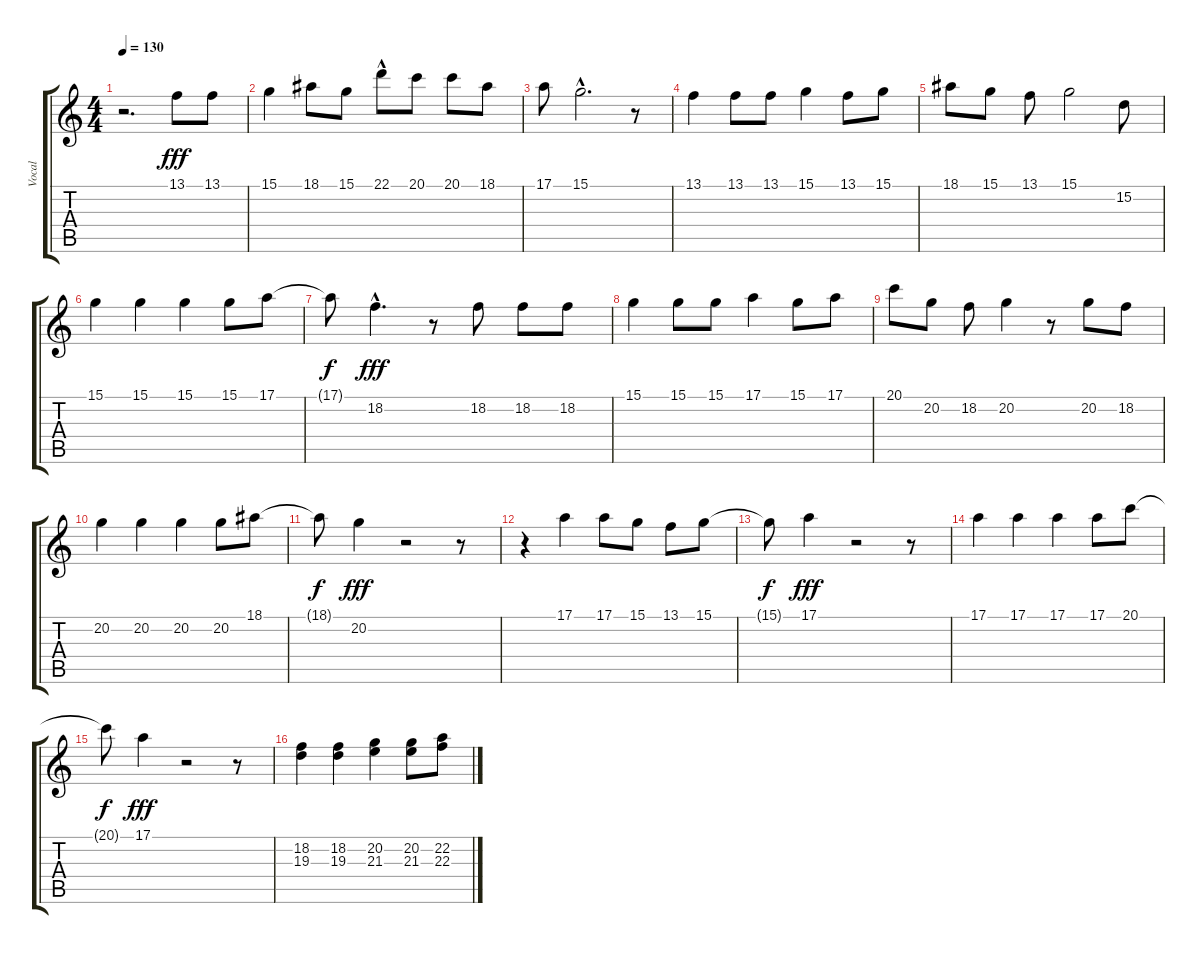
\track ("Vocal" "Vocal") {instrument englishhorn}
\staff {score tabs}
\tuning (E4 B3 G3 D3 A2 E2) {hide}
\ts (4 4)
\tempo 130
\clef g2
\ks c
r.2{d dy fff} 13.1.8 13.1.8 |
15.1.4 18.1.8 15.1.8 22.1{hac}.8 20.1.8 20.1.8 18.1.8 |
17.1.8 15.1{hac}.2{d} r.8 |
13.1.4 13.1.8 13.1.8 15.1.4 13.1.8 15.1.8 |
18.1.8 15.1.8 13.1.8 15.1.2 15.2.8 |
15.1.4 15.1.4 15.1.4 15.1.8 17.1.8 |
17.1{t}.8{dy f} 18.2{hac}.4{d dy fff} r.8 18.2.8 18.2.8 18.2.8 |
15.1.4 15.1.8 15.1.8 17.1.4 15.1.8 17.1.8 |
20.1.8 20.2.8 18.2.8 20.2.4 r.8 20.2.8 18.2.8 |
20.2.4 20.2.4 20.2.4 20.2.8 18.1.8 |
18.1{t}.8{dy f} 20.2.4{dy fff} r.2 r.8 |
r.4 17.1.4 17.1.8 15.1.8 13.1.8 15.1.8 |
15.1{t}.8{dy f} 17.1.4{dy fff} r.2 r.8 |
17.1.4 17.1.4 17.1.4 17.1.8 20.1.8 |
20.1{t}.8{dy f} 17.1.4{dy fff} r.2 r.8 |
(18.2 19.3).4 (18.2 19.3).4 (20.2 21.3).4 (20.2 21.3).8 (22.2 22.3).8
